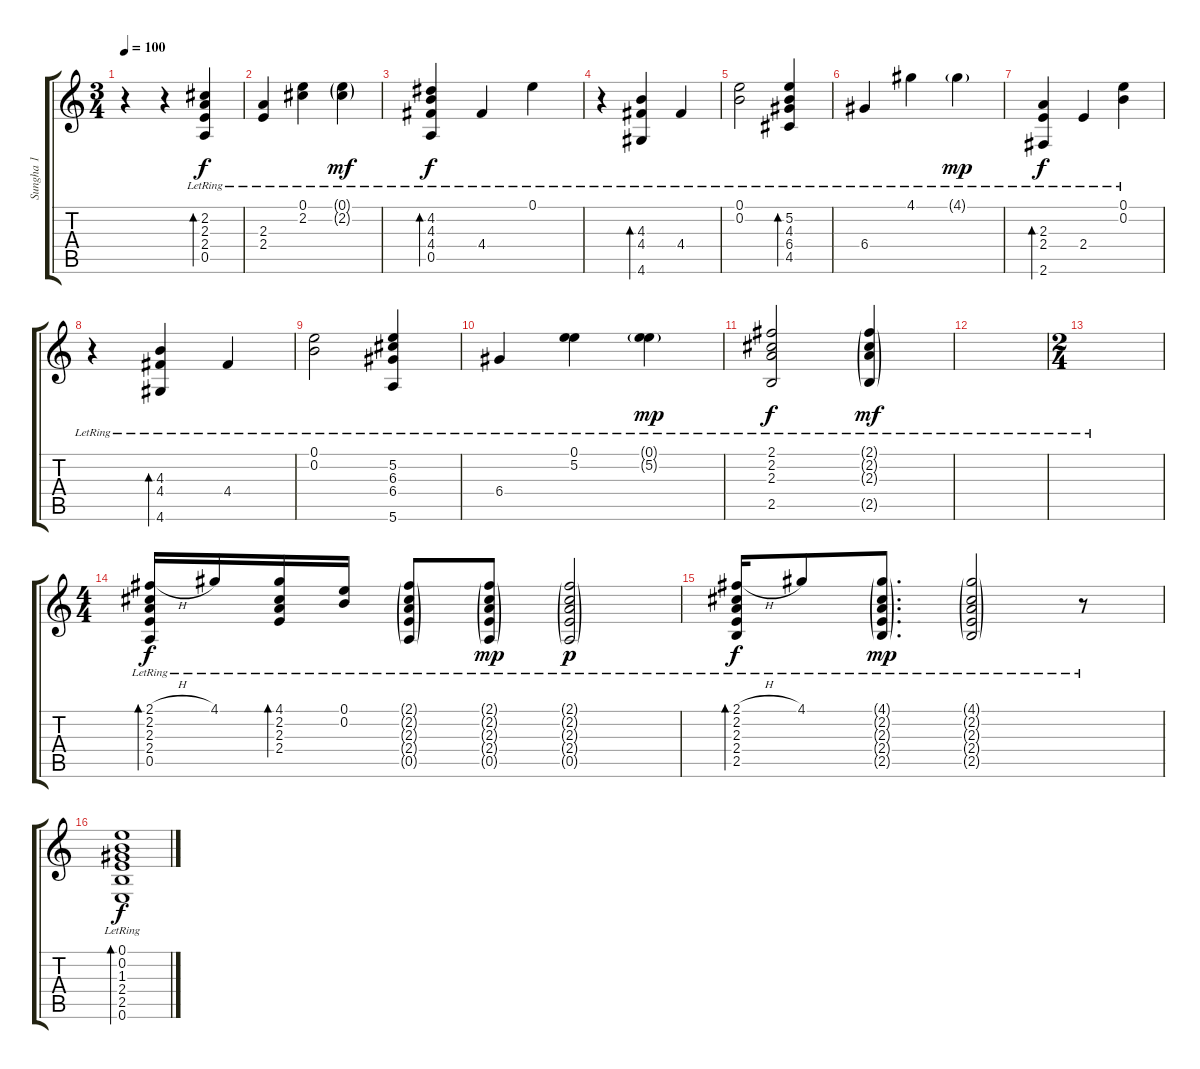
\track ("Sungha 1" "Sungha 1") {instrument acousticguitarsteel}
\staff {score tabs}
\tuning (E4 B3 G3 D3 A2 E2) {hide}
\ts (3 4)
\tempo 100
\clef g2
\ks c
r.4{dy f instrument acousticguitarsteel} r.4 (2.2{lr} 2.3{lr} 2.4{lr} 0.5{lr}).4{bd 30} |
(2.3{lr} 2.4{lr}).4 (0.1{lr} 2.2{lr}).4 (0.1{g lr} 2.2{g lr}).4{dy mf} |
(4.2{lr} 4.3{lr} 4.4{lr} 0.5{lr}).4{bd 30 dy f} 4.4{lr}.4 0.1{lr}.4 |
r.4 (4.3{lr} 4.4{lr} 4.6{lr}).4{bd 30} 4.4{lr}.4 |
(0.1{lr} 0.2{lr}).2 (5.2{lr} 4.3{lr} 6.4{lr} 4.5{lr}).4{bd 30} |
6.4{lr}.4 4.1{lr}.4 4.1{g lr}.4{dy mp} |
(2.3{lr} 2.4{lr} 2.6{lr}).4{bd 30 dy f} 2.4{lr}.4 (0.1{lr} 0.2{lr}).4 |
r.4 (4.3{lr} 4.4{lr} 4.6{lr}).4{bd 30} 4.4{lr}.4 |
(0.1{lr} 0.2{lr}).2 (5.2{lr} 6.3{lr} 6.4{lr} 5.6{lr}).4 |
6.4{lr}.4 (0.1{lr} 5.2{lr}).4 (0.1{g lr} 5.2{g lr}).4{dy mp} |
(2.1{lr} 2.2{lr} 2.3{lr} 2.5{lr}).2{dy f} (2.1{g lr} 2.2{g lr} 2.3{g lr} 2.5{g lr}).4{dy mf} |
|
\ts (2 4)
|
\ts (4 4)
(2.1{h lr} 2.2{lr} 2.3{lr} 2.4{lr} 0.5{lr}).16{bd 30 dy f} 4.1{lr}.16 (4.1{lr} 2.2{lr} 2.3{lr} 2.4{lr}).16{bd 30} (0.1{lr} 0.2{lr}).16 (2.1{g lr} 2.2{g lr} 2.3{g lr} 2.4{g lr} 0.5{g lr}).8 (2.1{g lr} 2.2{g lr} 2.3{g lr} 2.4{g lr} 0.5{g lr}).8{dy mp} (2.1{g lr} 2.2{g lr} 2.3{g lr} 2.4{g lr} 0.5{g lr}).2{dy p} |
(2.1{h lr} 2.2{lr} 2.3{lr} 2.4{lr} 2.5{lr}).16{bd 30 dy f} 4.1{lr}.8 (4.1{g lr} 2.2{g lr} 2.3{g lr} 2.4{g lr} 2.5{g lr}).8{d dy mp} (4.1{g lr} 2.2{g lr} 2.3{g lr} 2.4{g lr} 2.5{g lr}).2 r.8 |
(0.1{lr} 0.2{lr} 1.3{lr} 2.4{lr} 2.5{lr} 0.6{lr}).1{bd 30 dy f}
